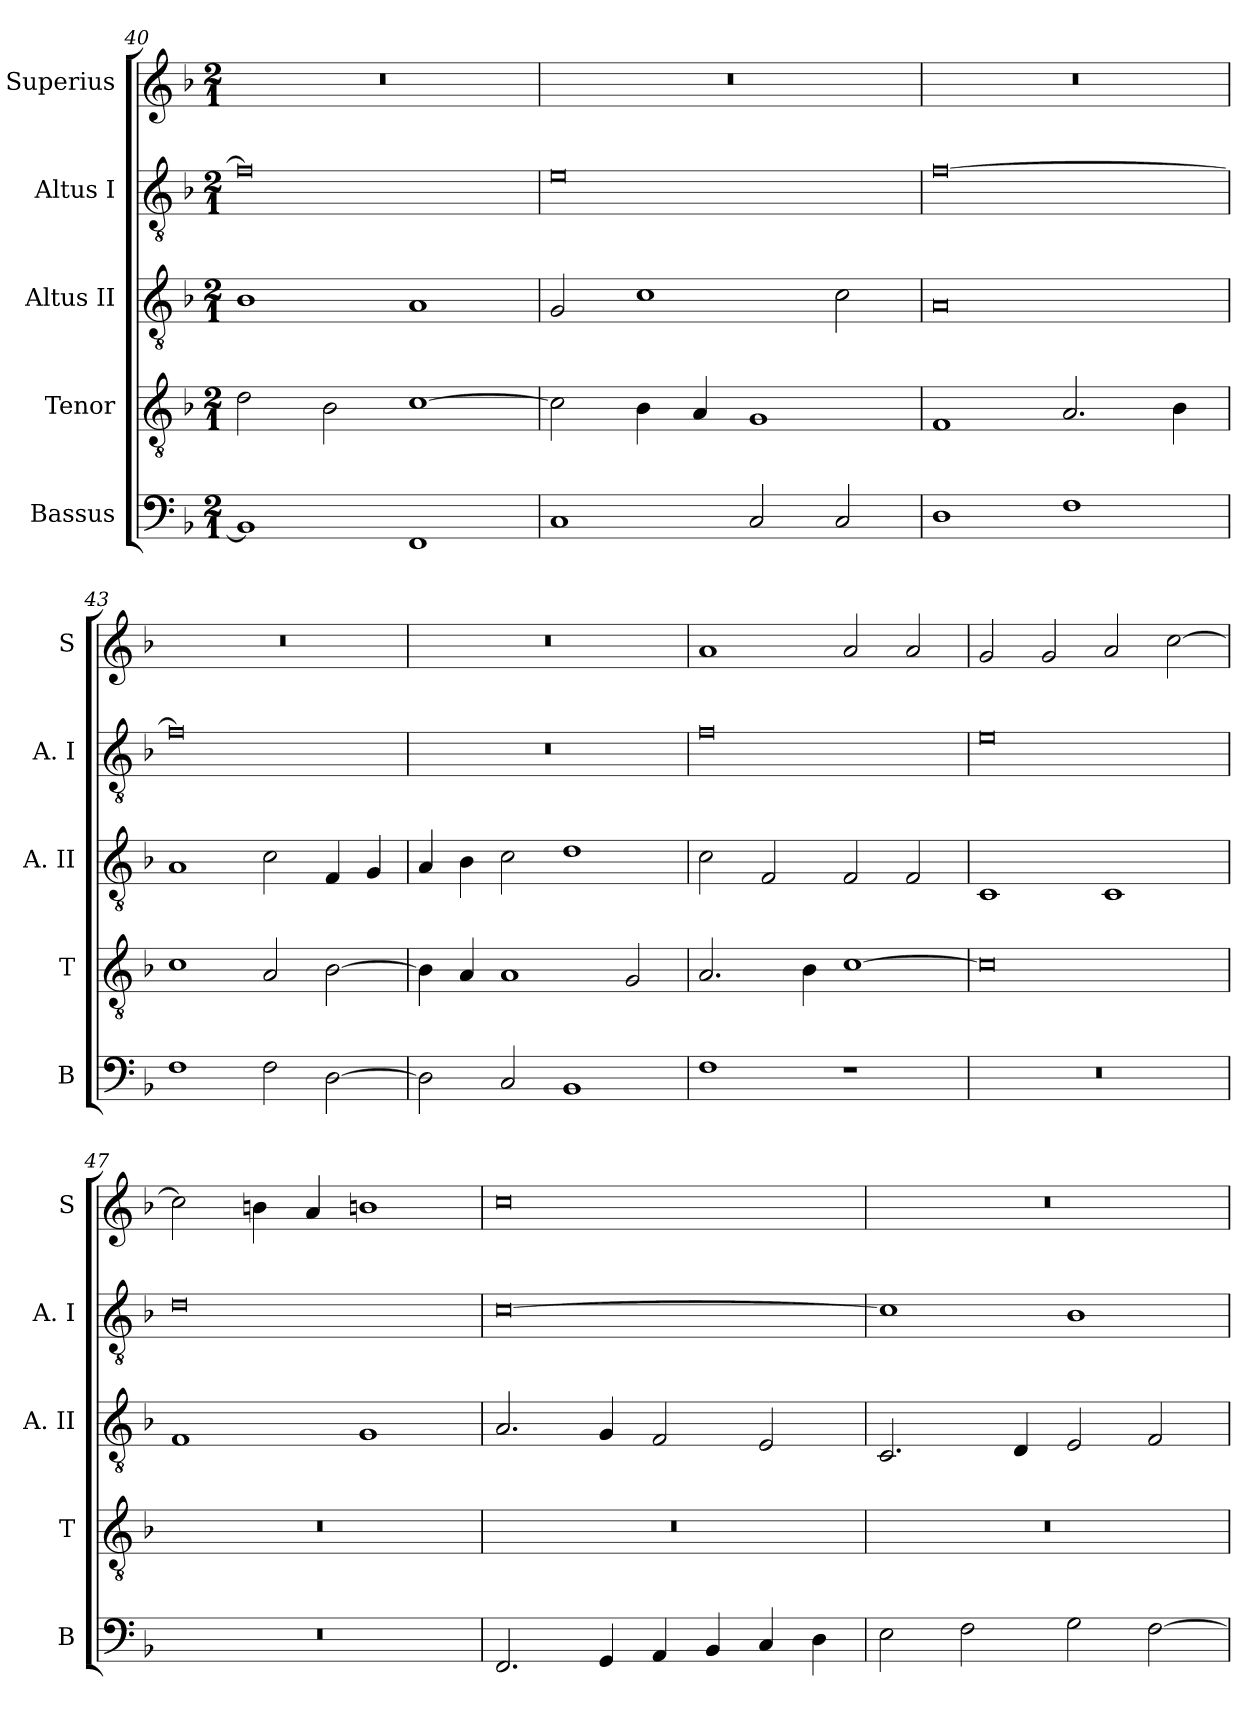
**kern	**kern	**kern	**kern	**kern
*part5	*part4	*part3	*part2	*part1
*staff5	*staff4	*staff3	*staff2	*staff1
*I"Bassus	*I"Tenor	*I"Altus II	*I"Altus I	*I"Superius
*I'B	*I'T	*I'A. II	*I'A. I	*I'S
*clefF4	*clefGv2	*clefGv2	*clefGv2	*clefG2
*k[b-]	*k[b-]	*k[b-]	*k[b-]	*k[b-]
*F:	*F:	*F:	*F:	*F:
*M2/1	*M2/1	*M2/1	*M2/1	*M2/1
=40	=40	=40	=40	=40
1BB-]	2d	1B-	0f]	0r
.	2B-	.	.	.
1FF	[1c	1A	.	.
=41	=41	=41	=41	=41
1C	2c]	2G	0e	0r
.	4B-	1c	.	.
.	4A	.	.	.
2C	1G	.	.	.
2C	.	2c	.	.
=42	=42	=42	=42	=42
1D	1F	0A	[0f	0r
1F	2.A	.	.	.
.	4B-	.	.	.
=43	=43	=43	=43	=43
1F	1c	1A	0f]	0r
2F	2A	2c	.	.
[2D	[2B-	4F	.	.
.	.	4G	.	.
=44	=44	=44	=44	=44
2D]	4B-]	4A	0r	0r
.	4A	4B-	.	.
2C	1A	2c	.	.
1BB-	.	1d	.	.
.	2G	.	.	.
=45	=45	=45	=45	=45
1F	2.A	2c	0f	1a
.	.	2F	.	.
.	4B-	.	.	.
1r	[1c	2F	.	2a
.	.	2F	.	2a
=46	=46	=46	=46	=46
0r	0c]	1C	0e	2g
.	.	.	.	2g
.	.	1C	.	2a
.	.	.	.	[2cc
=47	=47	=47	=47	=47
0r	0r	1F	0d	2cc]
.	.	.	.	4bn
.	.	.	.	4a
.	.	1G	.	1bn
=48	=48	=48	=48	=48
2.FF	0r	2.A	[0c	0cc
4GG	.	4G	.	.
4AA	.	2F	.	.
4BB-	.	.	.	.
4C	.	2E	.	.
4D	.	.	.	.
=49	=49	=49	=49	=49
2E	0r	2.C	1c]	0r
2F	.	.	.	.
.	.	4D	.	.
2G	.	2E	1B-	.
[2F	.	2F	.	.
=	=	=	=	=
*-	*-	*-	*-	*-
